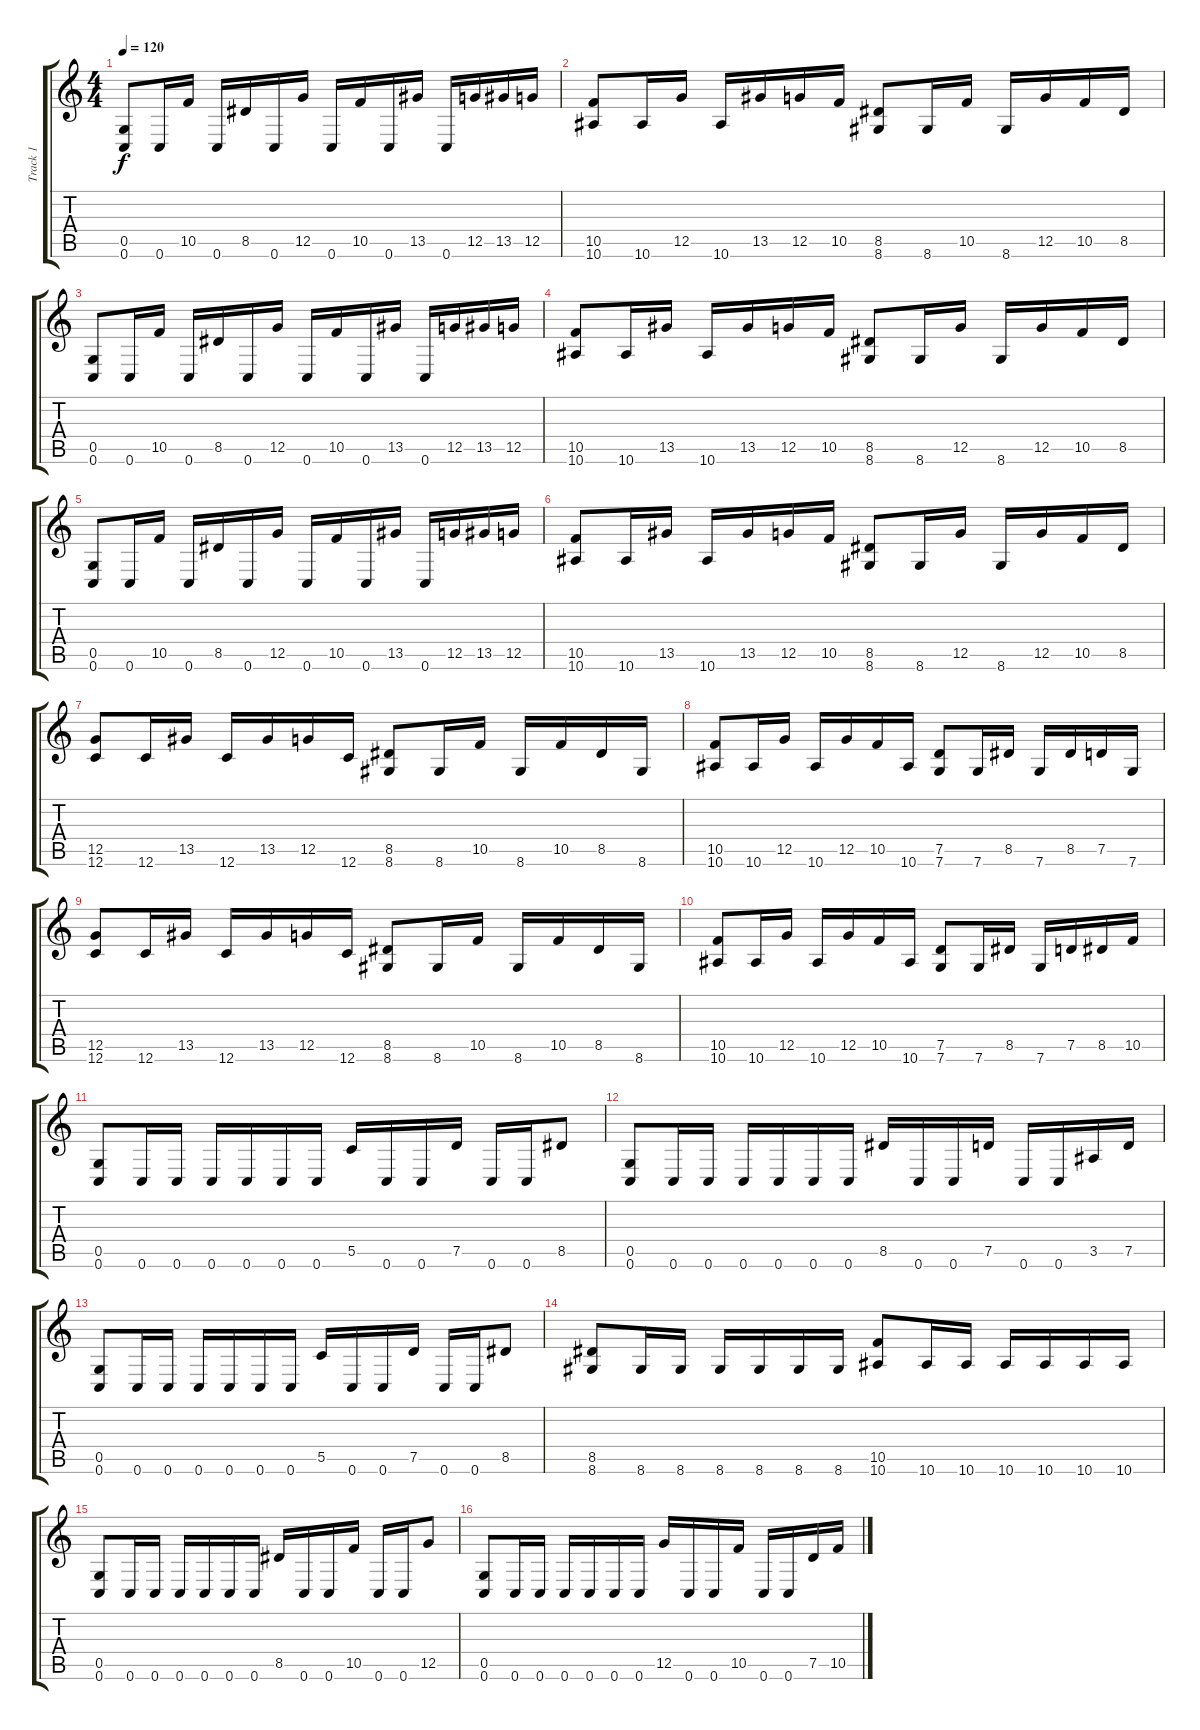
\track ("Track 1" "Track 1") {instrument overdrivenguitar}
\staff {score tabs}
\tuning (D4 A3 F3 C3 G2 C2) {hide}
\ts (4 4)
\tempo 120
\clef g2
\ks c
(0.5 0.6).8{dy f} 0.6.16 10.5.16 0.6.16 8.5.16 0.6.16 12.5.16 0.6.16 10.5.16 0.6.16 13.5.16 0.6.16 12.5.16 13.5.16 12.5.16 |
(10.5 10.6).8 10.6.16 12.5.16 10.6.16 13.5.16 12.5.16 10.5.16 (8.5 8.6).8 8.6.16 10.5.16 8.6.16 12.5.16 10.5.16 8.5.16 |
(0.5 0.6).8 0.6.16 10.5.16 0.6.16 8.5.16 0.6.16 12.5.16 0.6.16 10.5.16 0.6.16 13.5.16 0.6.16 12.5.16 13.5.16 12.5.16 |
(10.5 10.6).8 10.6.16 13.5.16 10.6.16 13.5.16 12.5.16 10.5.16 (8.5 8.6).8 8.6.16 12.5.16 8.6.16 12.5.16 10.5.16 8.5.16 |
(0.5 0.6).8 0.6.16 10.5.16 0.6.16 8.5.16 0.6.16 12.5.16 0.6.16 10.5.16 0.6.16 13.5.16 0.6.16 12.5.16 13.5.16 12.5.16 |
(10.5 10.6).8 10.6.16 13.5.16 10.6.16 13.5.16 12.5.16 10.5.16 (8.5 8.6).8 8.6.16 12.5.16 8.6.16 12.5.16 10.5.16 8.5.16 |
(12.5 12.6).8 12.6.16 13.5.16 12.6.16 13.5.16 12.5.16 12.6.16 (8.5 8.6).8 8.6.16 10.5.16 8.6.16 10.5.16 8.5.16 8.6.16 |
(10.5 10.6).8 10.6.16 12.5.16 10.6.16 12.5.16 10.5.16 10.6.16 (7.5 7.6).8 7.6.16 8.5.16 7.6.16 8.5.16 7.5.16 7.6.16 |
(12.5 12.6).8 12.6.16 13.5.16 12.6.16 13.5.16 12.5.16 12.6.16 (8.5 8.6).8 8.6.16 10.5.16 8.6.16 10.5.16 8.5.16 8.6.16 |
(10.5 10.6).8 10.6.16 12.5.16 10.6.16 12.5.16 10.5.16 10.6.16 (7.5 7.6).8 7.6.16 8.5.16 7.6.16 7.5.16 8.5.16 10.5.16 |
(0.5 0.6).8 0.6.16 0.6.16 0.6.16 0.6.16 0.6.16 0.6.16 5.5.16 0.6.16 0.6.16 7.5.16 0.6.16 0.6.16 8.5.8 |
(0.5 0.6).8 0.6.16 0.6.16 0.6.16 0.6.16 0.6.16 0.6.16 8.5.16 0.6.16 0.6.16 7.5.16 0.6.16 0.6.16 3.5.16 7.5.16 |
(0.5 0.6).8 0.6.16 0.6.16 0.6.16 0.6.16 0.6.16 0.6.16 5.5.16 0.6.16 0.6.16 7.5.16 0.6.16 0.6.16 8.5.8 |
(8.5 8.6).8 8.6.16 8.6.16 8.6.16 8.6.16 8.6.16 8.6.16 (10.5 10.6).8 10.6.16 10.6.16 10.6.16 10.6.16 10.6.16 10.6.16 |
(0.5 0.6).8 0.6.16 0.6.16 0.6.16 0.6.16 0.6.16 0.6.16 8.5.16 0.6.16 0.6.16 10.5.16 0.6.16 0.6.16 12.5.8 |
(0.5 0.6).8 0.6.16 0.6.16 0.6.16 0.6.16 0.6.16 0.6.16 12.5.16 0.6.16 0.6.16 10.5.16 0.6.16 0.6.16 7.5.16 10.5.16
